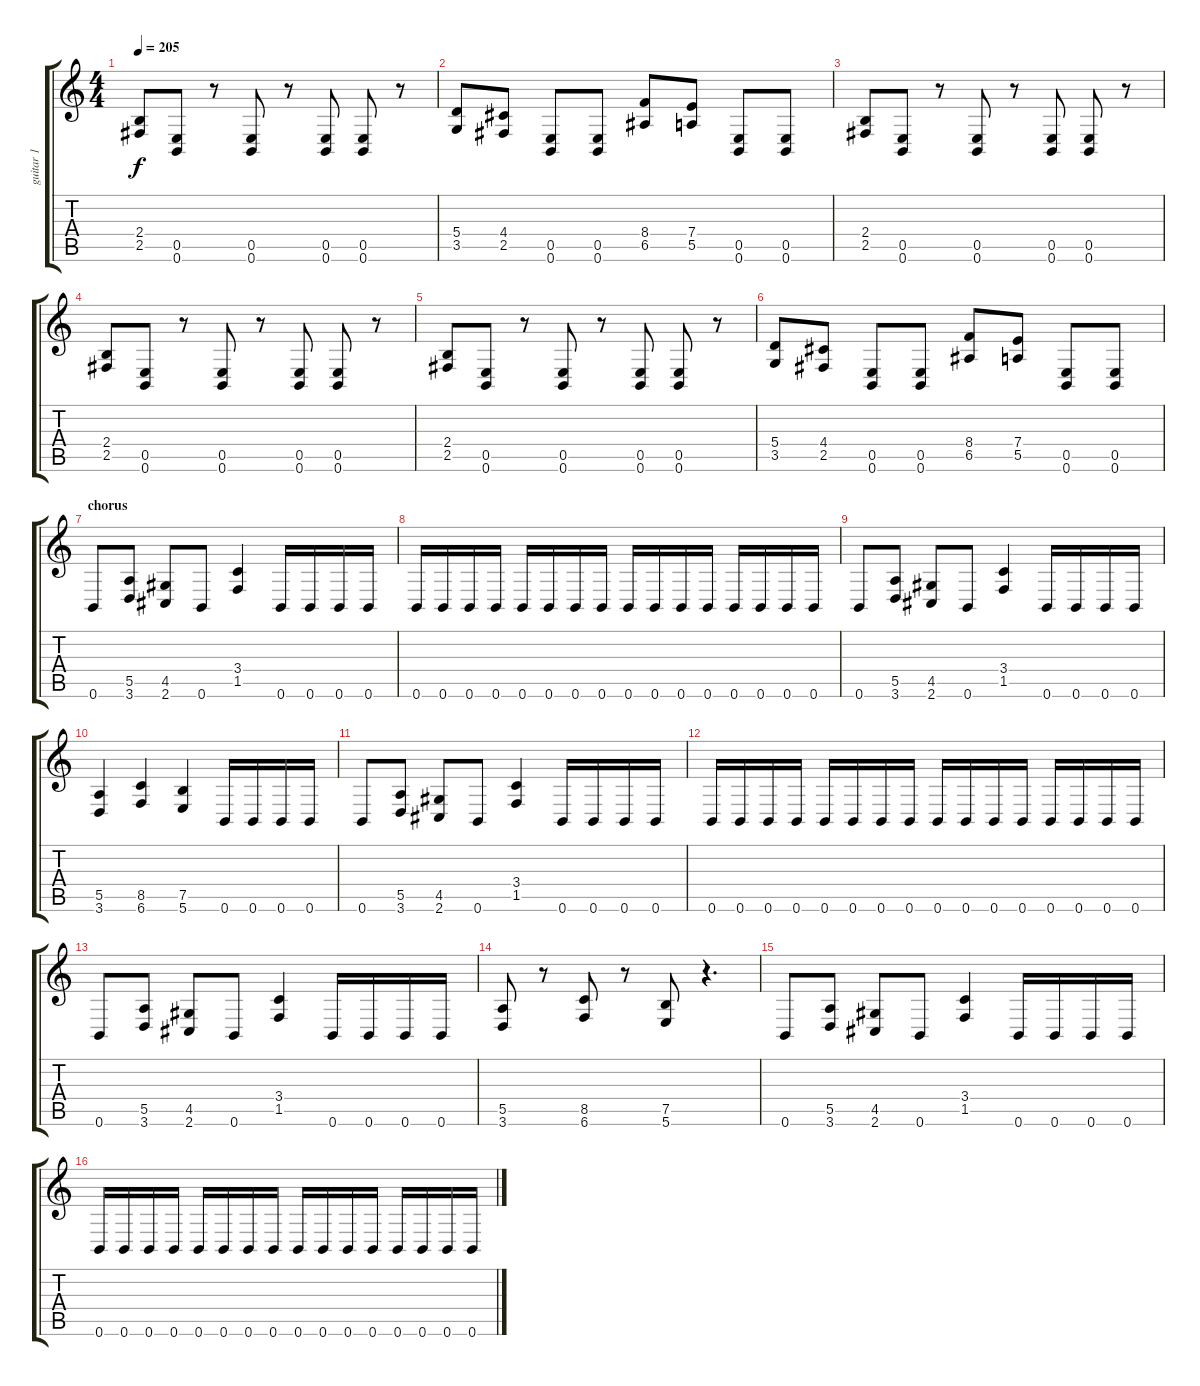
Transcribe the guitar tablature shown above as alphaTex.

\track ("guitar 1" "guitar 1") {instrument distortionguitar}
\staff {score tabs}
\tuning (B3 Gb3 D3 A2 E2 B1) {hide}
\ts (4 4)
\tempo 205
\clef g2
\ks c
(2.4 2.5).8{dy f} (0.5 0.6).8 r.8 (0.5 0.6).8 r.8 (0.5 0.6).8 (0.5 0.6).8 r.8 |
(5.4 3.5).8 (4.4 2.5).8 (0.5 0.6).8 (0.5 0.6).8 (8.4 6.5).8 (7.4 5.5).8 (0.5 0.6).8 (0.5 0.6).8 |
(2.4 2.5).8 (0.5 0.6).8 r.8 (0.5 0.6).8 r.8 (0.5 0.6).8 (0.5 0.6).8 r.8 |
(2.4 2.5).8 (0.5 0.6).8 r.8 (0.5 0.6).8 r.8 (0.5 0.6).8 (0.5 0.6).8 r.8 |
(2.4 2.5).8 (0.5 0.6).8 r.8 (0.5 0.6).8 r.8 (0.5 0.6).8 (0.5 0.6).8 r.8 |
(5.4 3.5).8 (4.4 2.5).8 (0.5 0.6).8 (0.5 0.6).8 (8.4 6.5).8 (7.4 5.5).8 (0.5 0.6).8 (0.5 0.6).8 |
\section ("" "chorus")
0.6.8 (5.5 3.6).8 (4.5 2.6).8 0.6.8 (3.4 1.5).4 0.6.16 0.6.16 0.6.16 0.6.16 |
0.6.16 0.6.16 0.6.16 0.6.16 0.6.16 0.6.16 0.6.16 0.6.16 0.6.16 0.6.16 0.6.16 0.6.16 0.6.16 0.6.16 0.6.16 0.6.16 |
0.6.8 (5.5 3.6).8 (4.5 2.6).8 0.6.8 (3.4 1.5).4 0.6.16 0.6.16 0.6.16 0.6.16 |
(5.5 3.6).4 (8.5 6.6).4 (7.5 5.6).4 0.6.16 0.6.16 0.6.16 0.6.16 |
0.6.8 (5.5 3.6).8 (4.5 2.6).8 0.6.8 (3.4 1.5).4 0.6.16 0.6.16 0.6.16 0.6.16 |
0.6.16 0.6.16 0.6.16 0.6.16 0.6.16 0.6.16 0.6.16 0.6.16 0.6.16 0.6.16 0.6.16 0.6.16 0.6.16 0.6.16 0.6.16 0.6.16 |
0.6.8 (5.5 3.6).8 (4.5 2.6).8 0.6.8 (3.4 1.5).4 0.6.16 0.6.16 0.6.16 0.6.16 |
(5.5 3.6).8 r.8 (8.5 6.6).8 r.8 (7.5 5.6).8 r.4{d} |
0.6.8 (5.5 3.6).8 (4.5 2.6).8 0.6.8 (3.4 1.5).4 0.6.16 0.6.16 0.6.16 0.6.16 |
0.6.16 0.6.16 0.6.16 0.6.16 0.6.16 0.6.16 0.6.16 0.6.16 0.6.16 0.6.16 0.6.16 0.6.16 0.6.16 0.6.16 0.6.16 0.6.16
